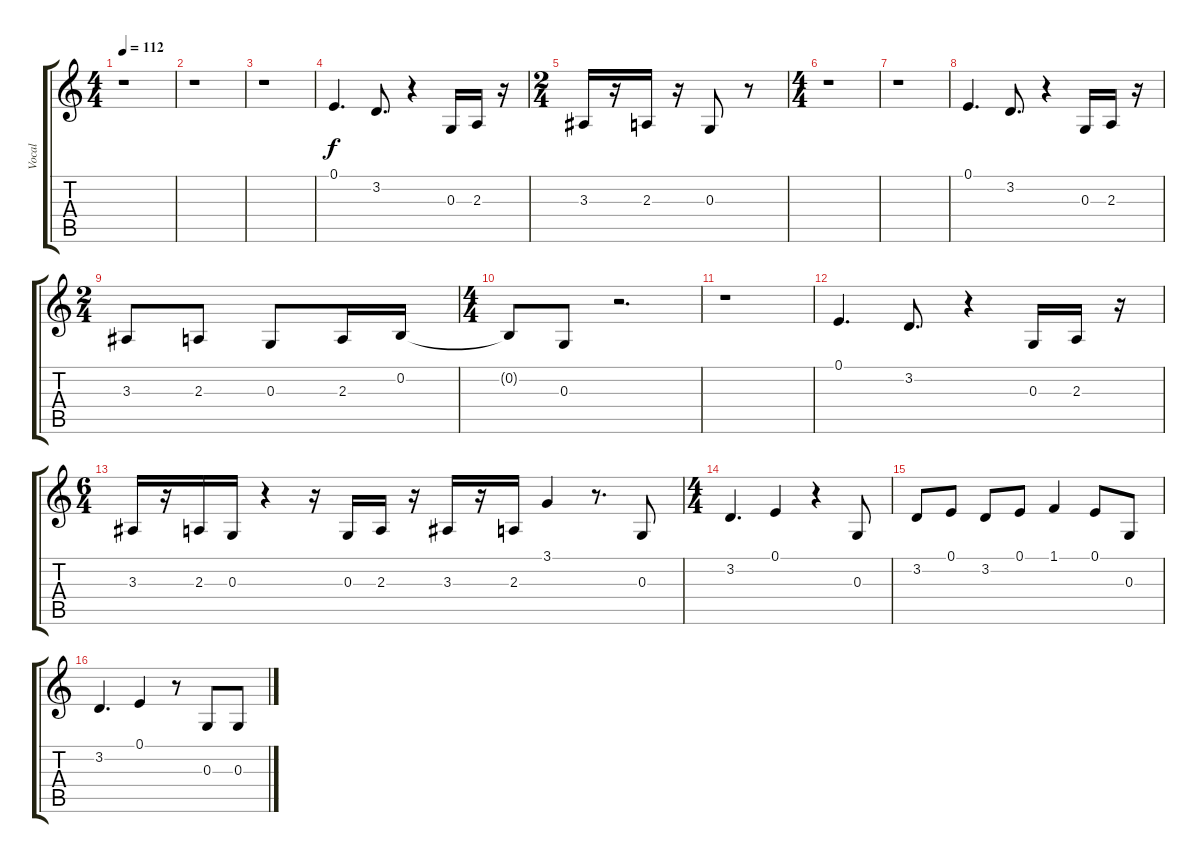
\track ("Vocal" "Vocal") {instrument lead2sawtooth}
\staff {score tabs}
\tuning (E4 B3 G3 D3 A2 E2) {hide}
\ts (4 4)
\tempo 112
\clef g2
\ks c
r.1{dy f} |
r.1 |
r.1 |
0.1.4{d} 3.2.8{d} r.4 0.3.16 2.3.16 r.16 |
\ts (2 4)
3.3.16 r.16 2.3.16 r.16 0.3.8 r.8 |
\ts (4 4)
r.1 |
r.1 |
0.1.4{d} 3.2.8{d} r.4 0.3.16 2.3.16 r.16 |
\ts (2 4)
3.3.8 2.3.8 0.3.8 2.3.16 0.2.16 |
\ts (4 4)
0.2{t}.8 0.3.8 r.2{d} |
r.1 |
0.1.4{d} 3.2.8{d} r.4 0.3.16 2.3.16 r.16 |
\ts (6 4)
3.3.16 r.16 2.3.16 0.3.16 r.4 r.16 0.3.16 2.3.16 r.16 3.3.16 r.16 2.3.16 3.1.4 r.8{d} 0.3.8 |
\ts (4 4)
3.2.4{d} 0.1.4 r.4 0.3.8 |
3.2.8 0.1.8 3.2.8 0.1.8 1.1.4 0.1.8 0.3.8 |
3.2.4{d} 0.1.4 r.8 0.3.8 0.3.8
